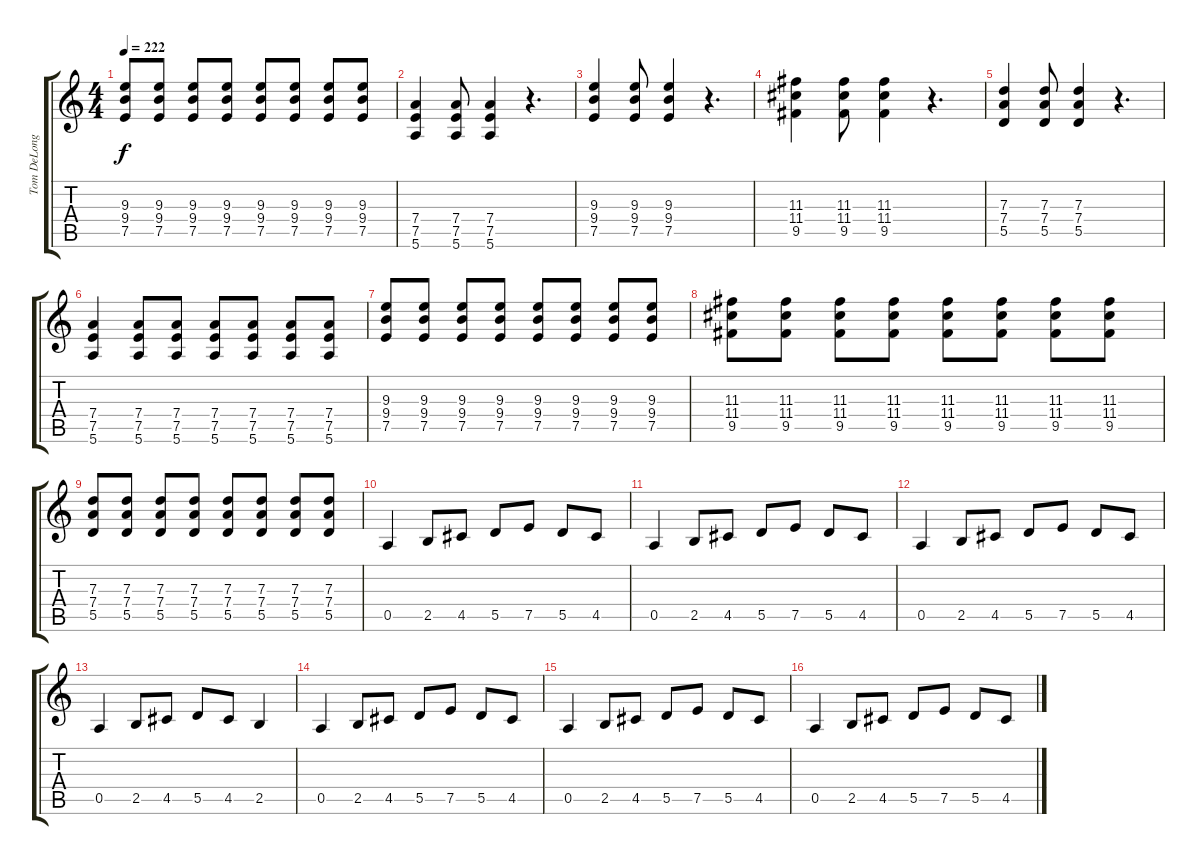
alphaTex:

\track ("Tom DeLonge - Guitarra/Guitar" "Tom DeLong") {instrument overdrivenguitar}
\staff {score tabs}
\tuning (E4 B3 G3 D3 A2 E2) {hide}
\ts (4 4)
\tempo 222
\clef g2
\ks c
(9.3 9.4 7.5).8{dy f} (9.3 9.4 7.5).8 (9.3 9.4 7.5).8 (9.3 9.4 7.5).8 (9.3 9.4 7.5).8 (9.3 9.4 7.5).8 (9.3 9.4 7.5).8 (9.3 9.4 7.5).8 |
(7.4 7.5 5.6).4 (7.4 7.5 5.6).8 (7.4 7.5 5.6).4 r.4{d} |
(9.3 9.4 7.5).4 (9.3 9.4 7.5).8 (9.3 9.4 7.5).4 r.4{d} |
(11.3 11.4 9.5).4 (11.3 11.4 9.5).8 (11.3 11.4 9.5).4 r.4{d} |
(7.3 7.4 5.5).4 (7.3 7.4 5.5).8 (7.3 7.4 5.5).4 r.4{d} |
(7.4 7.5 5.6).4 (7.4 7.5 5.6).8 (7.4 7.5 5.6).8 (7.4 7.5 5.6).8 (7.4 7.5 5.6).8 (7.4 7.5 5.6).8 (7.4 7.5 5.6).8 |
(9.3 9.4 7.5).8 (9.3 9.4 7.5).8 (9.3 9.4 7.5).8 (9.3 9.4 7.5).8 (9.3 9.4 7.5).8 (9.3 9.4 7.5).8 (9.3 9.4 7.5).8 (9.3 9.4 7.5).8 |
(11.3 11.4 9.5).8 (11.3 11.4 9.5).8 (11.3 11.4 9.5).8 (11.3 11.4 9.5).8 (11.3 11.4 9.5).8 (11.3 11.4 9.5).8 (11.3 11.4 9.5).8 (11.3 11.4 9.5).8 |
(7.3 7.4 5.5).8 (7.3 7.4 5.5).8 (7.3 7.4 5.5).8 (7.3 7.4 5.5).8 (7.3 7.4 5.5).8 (7.3 7.4 5.5).8 (7.3 7.4 5.5).8 (7.3 7.4 5.5).8 |
0.5.4 2.5.8 4.5.8 5.5.8 7.5.8 5.5.8 4.5.8 |
0.5.4 2.5.8 4.5.8 5.5.8 7.5.8 5.5.8 4.5.8 |
0.5.4 2.5.8 4.5.8 5.5.8 7.5.8 5.5.8 4.5.8 |
0.5.4 2.5.8 4.5.8 5.5.8 4.5.8 2.5.4 |
0.5.4 2.5.8 4.5.8 5.5.8 7.5.8 5.5.8 4.5.8 |
0.5.4 2.5.8 4.5.8 5.5.8 7.5.8 5.5.8 4.5.8 |
0.5.4 2.5.8 4.5.8 5.5.8 7.5.8 5.5.8 4.5.8
